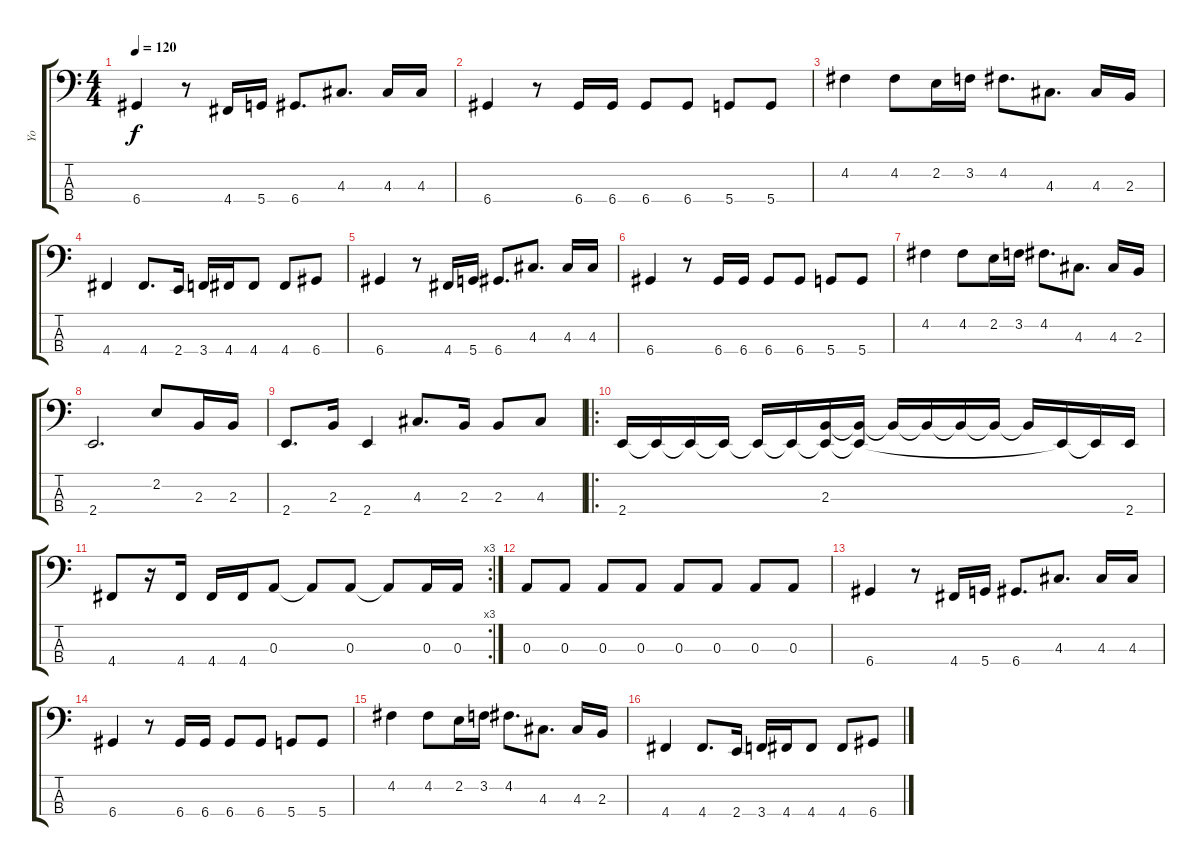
\track ("Yo" "Yo") {instrument electricbassfinger}
\staff {score tabs}
\tuning (G2 D2 A1 D1) {hide}
\ts (4 4)
\tempo 120
\clef f4
\ks c
6.4.4{dy f} r.8 4.4.16 5.4.16 6.4.8{d} 4.3.8{d} 4.3.16 4.3.16 |
6.4.4 r.8 6.4.16 6.4.16 6.4.8 6.4.8 5.4.8 5.4.8 |
4.2.4 4.2.8 2.2.16 3.2.16 4.2.8{d} 4.3.8{d} 4.3.16 2.3.16 |
4.4.4 4.4.8{d} 2.4.16 3.4.16 4.4.16 4.4.8 4.4.8 6.4.8 |
6.4.4 r.8 4.4.16 5.4.16 6.4.8{d} 4.3.8{d} 4.3.16 4.3.16 |
6.4.4 r.8 6.4.16 6.4.16 6.4.8 6.4.8 5.4.8 5.4.8 |
4.2.4 4.2.8 2.2.16 3.2.16 4.2.8{d} 4.3.8{d} 4.3.16 2.3.16 |
2.4.2{d} 2.2.8 2.3.16 2.3.16 |
2.4.8{d} 2.3.16 2.4.4 4.3.8{d} 2.3.16 2.3.8 4.3.8 |
\ro
2.4.16 2.4{t}.16 2.4{t}.16 2.4{t}.16 2.4{t}.16 2.4{t}.16 (2.3 2.4{t}).16 (2.3{t} 2.4{t}).16 2.3{t}.16 2.3{t}.16 2.3{t}.16 2.3{t}.16 2.3{t}.16 2.4{t}.16 2.4{t}.16 2.4.16 |
\rc 3
4.4.8 r.16 4.4.16 4.4.16 4.4.16 0.3.8 0.3{t}.8 0.3.8 0.3{t}.8 0.3.16 0.3.16 |
0.3.8 0.3.8 0.3.8 0.3.8 0.3.8 0.3.8 0.3.8 0.3.8 |
6.4.4 r.8 4.4.16 5.4.16 6.4.8{d} 4.3.8{d} 4.3.16 4.3.16 |
6.4.4 r.8 6.4.16 6.4.16 6.4.8 6.4.8 5.4.8 5.4.8 |
4.2.4 4.2.8 2.2.16 3.2.16 4.2.8{d} 4.3.8{d} 4.3.16 2.3.16 |
4.4.4 4.4.8{d} 2.4.16 3.4.16 4.4.16 4.4.8 4.4.8 6.4.8
